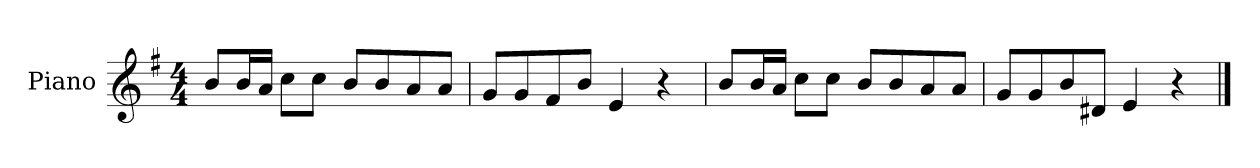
**kern
*part1
*staff1
*I"Piano
*I'P-no
*clefG2
*k[f#]
*M4/4
*MM90
=1
8b/L
16b/L
16a/JJ
8cc\L
8cc\J
8b/L
8b/
8a/
8a/J
=2
8g/L
8g/
8f#/
8b/J
4e/
4r
=3
8b/L
16b/L
16a/JJ
8cc\L
8cc\J
8b/L
8b/
8a/
8a/J
=4
8g/L
8g/
8b/
8d#X/J
4e/
4r
==
*-
